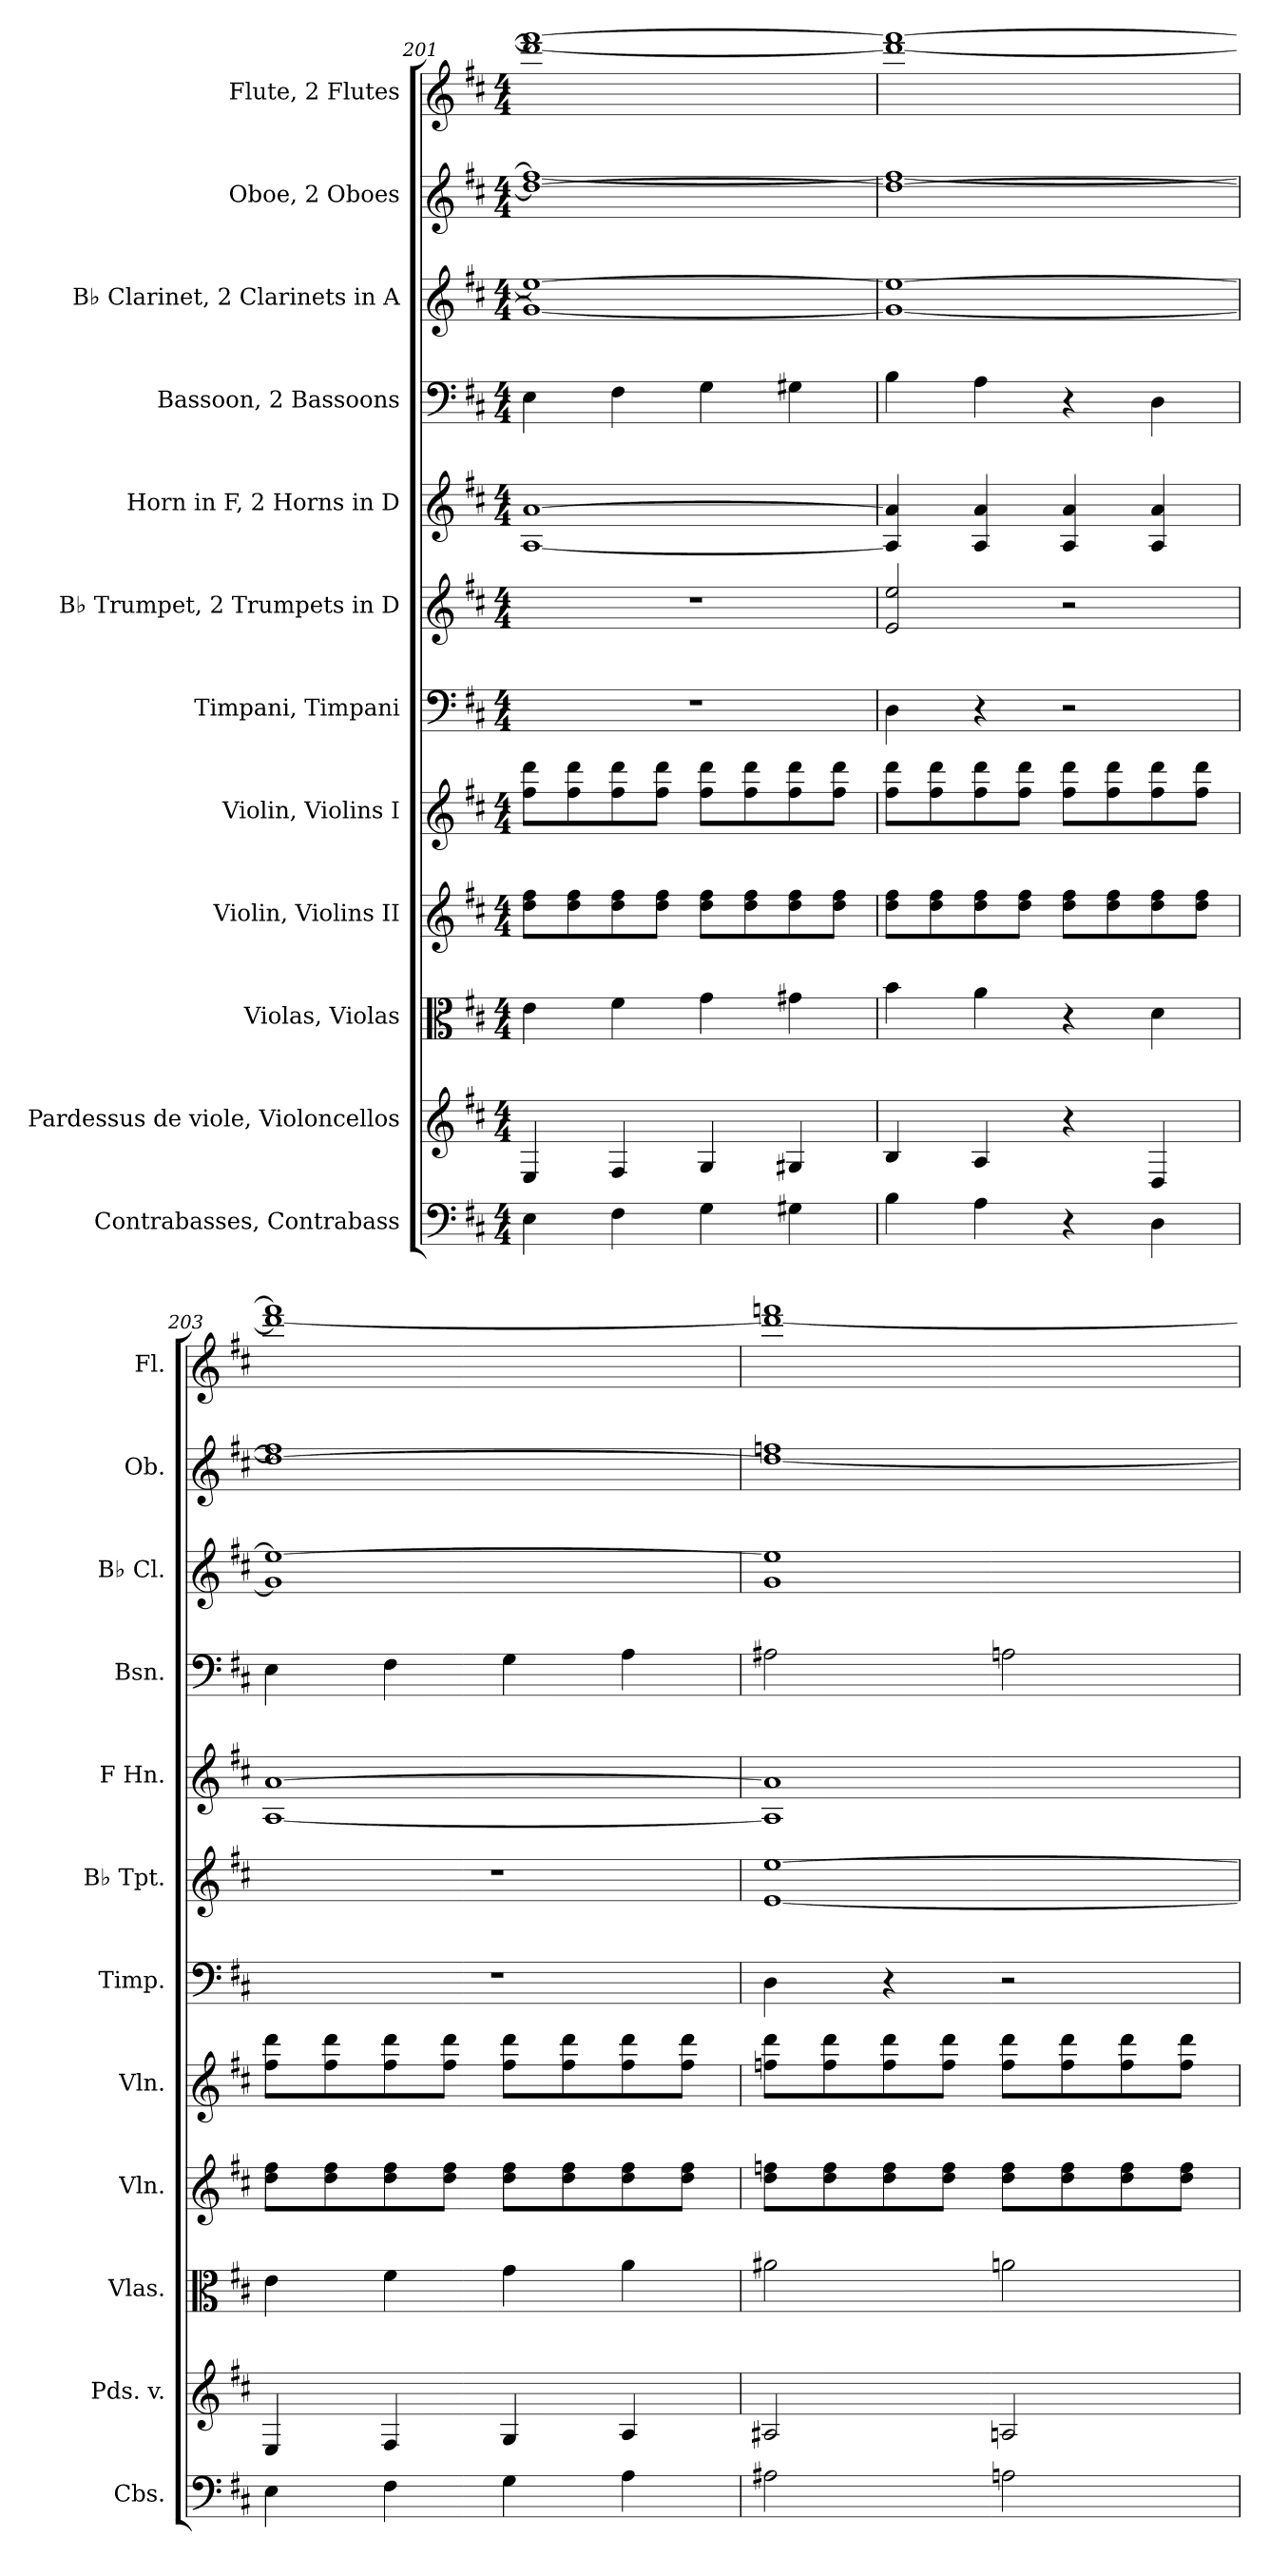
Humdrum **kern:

**kern	**kern	**kern	**kern	**kern	**kern	**kern	**kern	**kern	**kern	**kern	**kern
*part12	*part11	*part10	*part9	*part8	*part7	*part6	*part5	*part4	*part3	*part2	*part1
*staff12	*staff11	*staff10	*staff9	*staff8	*staff7	*staff6	*staff5	*staff4	*staff3	*staff2	*staff1
*I"Contrabasses, Contrabass	*I"Pardessus de viole, Violoncellos	*I"Violas, Violas	*I"Violin, Violins II	*I"Violin, Violins I	*I"Timpani, Timpani	*I"B♭ Trumpet, 2 Trumpets in D	*I"Horn in F, 2 Horns in D	*I"Bassoon, 2 Bassoons	*I"B♭ Clarinet, 2 Clarinets in A	*I"Oboe, 2 Oboes	*I"Flute, 2 Flutes
*I'Cbs.	*I'Pds. v.	*I'Vlas.	*I'Vln.	*I'Vln.	*I'Timp.	*I'B♭ Tpt.	*I'F Hn.	*I'Bsn.	*I'B♭ Cl.	*I'Ob.	*I'Fl.
*clefF4	*clefG2	*clefC3	*clefG2	*clefG2	*clefF4	*clefG2	*clefG2	*clefF4	*clefG2	*clefG2	*clefG2
*ITrd7c12	*	*	*	*	*	*ITrd1c2	*ITrd4c7	*	*ITrd1c2	*	*
*k[f#c#]	*k[f#c#]	*k[f#c#]	*k[f#c#]	*k[f#c#]	*k[f#c#]	*k[]	*k[f#]	*k[f#c#]	*k[]	*k[f#c#]	*k[f#c#]
*M4/4	*M4/4	*M4/4	*M4/4	*M4/4	*M4/4	*M4/4	*M4/4	*M4/4	*M4/4	*M4/4	*M4/4
=201	=201	=201	=201	=201	=201	=201	=201	=201	=201	=201	=201
*	*	*	*	*	*	*	*	*	*^	*^	*^
4EE\	4E/	4e\	8dd\ 8ff#\L	8ff#\ 8ddd\L	1r	1r	[1D [1d	4E\	1dd_	1f#_	1dd_	1ff#_	1fff#_	1ddd_
.	.	.	8dd\ 8ff#\	8ff#\ 8ddd\	.	.	.	.	.	.	.	.	.	.
4FF#\	4F#/	4f#\	8dd\ 8ff#\	8ff#\ 8ddd\	.	.	.	4F#\	.	.	.	.	.	.
.	.	.	8dd\ 8ff#\J	8ff#\ 8ddd\J	.	.	.	.	.	.	.	.	.	.
4GG\	4G/	4g\	8dd\ 8ff#\L	8ff#\ 8ddd\L	.	.	.	4G\	.	.	.	.	.	.
.	.	.	8dd\ 8ff#\	8ff#\ 8ddd\	.	.	.	.	.	.	.	.	.	.
4GG#X\	4G#X/	4g#X\	8dd\ 8ff#\	8ff#\ 8ddd\	.	.	.	4G#X\	.	.	.	.	.	.
.	.	.	8dd\ 8ff#\J	8ff#\ 8ddd\J	.	.	.	.	.	.	.	.	.	.
=202	=202	=202	=202	=202	=202	=202	=202	=202	=202	=202	=202	=202	=202	=202
4BB\	4B/	4b\	8dd\ 8ff#\L	8ff#\ 8ddd\L	4D\	2d/ 2dd/	4D/] 4d/]	4B\	1dd_	1f#_	1dd_	1ff#_	1fff#_	1ddd_
.	.	.	8dd\ 8ff#\	8ff#\ 8ddd\	.	.	.	.	.	.	.	.	.	.
4AA\	4A/	4a\	8dd\ 8ff#\	8ff#\ 8ddd\	4r	.	4D/ 4d/	4A\	.	.	.	.	.	.
.	.	.	8dd\ 8ff#\J	8ff#\ 8ddd\J	.	.	.	.	.	.	.	.	.	.
4r	4r	4r	8dd\ 8ff#\L	8ff#\ 8ddd\L	2r	2r	4D/ 4d/	4r	.	.	.	.	.	.
.	.	.	8dd\ 8ff#\	8ff#\ 8ddd\	.	.	.	.	.	.	.	.	.	.
4DD\	4D/	4d\	8dd\ 8ff#\	8ff#\ 8ddd\	.	.	4D/ 4d/	4D\	.	.	.	.	.	.
.	.	.	8dd\ 8ff#\J	8ff#\ 8ddd\J	.	.	.	.	.	.	.	.	.	.
!!LO:PB:g=z	!!
=203	=203	=203	=203	=203	=203	=203	=203	=203	=203	=203	=203	=203	=203	=203
4EE\	4E/	4e\	8dd\ 8ff#\L	8ff#\ 8ddd\L	1r	1r	[1D [1d	4E\	1dd_	1f#]	1dd_	1ff#]	1fff#]	1ddd_
.	.	.	8dd\ 8ff#\	8ff#\ 8ddd\	.	.	.	.	.	.	.	.	.	.
4FF#\	4F#/	4f#\	8dd\ 8ff#\	8ff#\ 8ddd\	.	.	.	4F#\	.	.	.	.	.	.
.	.	.	8dd\ 8ff#\J	8ff#\ 8ddd\J	.	.	.	.	.	.	.	.	.	.
4GG\	4G/	4g\	8dd\ 8ff#\L	8ff#\ 8ddd\L	.	.	.	4G\	.	.	.	.	.	.
.	.	.	8dd\ 8ff#\	8ff#\ 8ddd\	.	.	.	.	.	.	.	.	.	.
4AA\	4A/	4a\	8dd\ 8ff#\	8ff#\ 8ddd\	.	.	.	4A\	.	.	.	.	.	.
.	.	.	8dd\ 8ff#\J	8ff#\ 8ddd\J	.	.	.	.	.	.	.	.	.	.
*	*	*	*	*	*	*	*	*	*	*	*v	*v	*	*
=204	=204	=204	=204	=204	=204	=204	=204	=204	=204	=204	=204	=204	=204
2AA#X\	2A#X/	2a#X\	8dd\ 8ffn\L	8ffn\ 8ddd\L	4D\	[1d [1dd	1D] 1d]	2A#X\	1dd]	1f	1dd_ 1ffn	1fffn	1ddd_
.	.	.	8dd\ 8ff\	8ff\ 8ddd\	.	.	.	.	.	.	.	.	.
.	.	.	8dd\ 8ff\	8ff\ 8ddd\	4r	.	.	.	.	.	.	.	.
.	.	.	8dd\ 8ff\J	8ff\ 8ddd\J	.	.	.	.	.	.	.	.	.
2AAn\	2An/	2an\	8dd\ 8ff\L	8ff\ 8ddd\L	2r	.	.	2An\	.	.	.	.	.
.	.	.	8dd\ 8ff\	8ff\ 8ddd\	.	.	.	.	.	.	.	.	.
.	.	.	8dd\ 8ff\	8ff\ 8ddd\	.	.	.	.	.	.	.	.	.
.	.	.	8dd\ 8ff\J	8ff\ 8ddd\J	.	.	.	.	.	.	.	.	.
*	*	*	*	*	*	*	*	*	*v	*v	*	*v	*v
=	=	=	=	=	=	=	=	=	=	=	=
*-	*-	*-	*-	*-	*-	*-	*-	*-	*-	*-	*-
